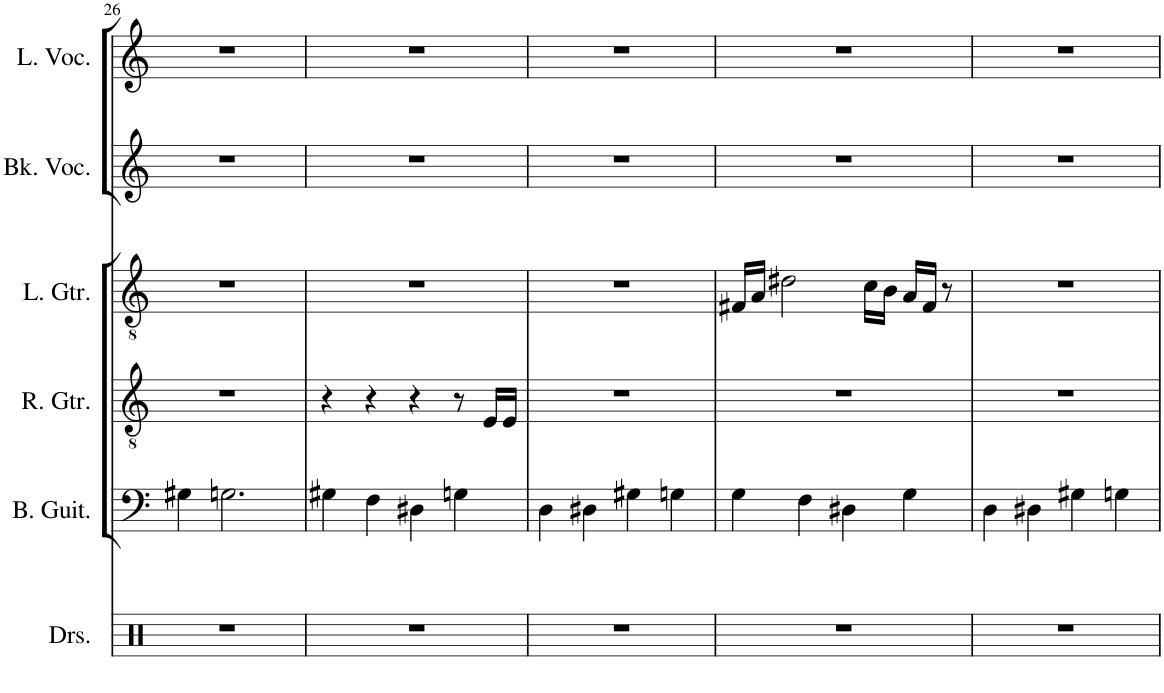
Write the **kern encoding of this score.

**kern	**kern	**kern	**kern	**kern	**kern
*part6	*part5	*part4	*part3	*part2	*part1
*staff6	*staff5	*staff4	*staff3	*staff2	*staff1
*I"Drumset	*I"Bass Guitar	*I"Rhythm Guitar	*I"Lead Guitar	*I"Backing Vocals	*I"Lead Vocals
*I'Drs.	*I'B. Guit.	*I'R. Gtr.	*I'L. Gtr.	*I'Bk. Voc.	*I'L. Voc.
!!LO:PB:g=z
*clefX	*clefF4	*clefGv2	*clefGv2	*clefG2	*clefG2
*	*Trd7c12	*	*	*	*
*k[]	*k[]	*k[]	*k[]	*k[]	*k[]
*M4/4	*M4/4	*M4/4	*M4/4	*M4/4	*M4/4
=26	=26	=26	=26	=26	=26
1r	4G#X\	1r	1r	1r	1r
.	2.Gn\	.	.	.	.
=27	=27	=27	=27	=27	=27
1r	4G#X\	4r	1r	1r	1r
.	4F\	4r	.	.	.
.	4D#X\	4r	.	.	.
.	4Gn\	8r	.	.	.
.	.	16E/LL	.	.	.
.	.	16E/JJ	.	.	.
=28	=28	=28	=28	=28	=28
1r	4D\	1r	1r	1r	1r
.	4D#X\	.	.	.	.
.	4G#X\	.	.	.	.
.	4Gn\	.	.	.	.
=29	=29	=29	=29	=29	=29
1r	4G\	1r	16F#X/LL	1r	1r
.	.	.	16A/JJ	.	.
.	.	.	2d#X\	.	.
.	4F\	.	.	.	.
.	4D#X\	.	.	.	.
.	.	.	16c\LL	.	.
.	.	.	16B\JJ	.	.
.	4G\	.	16A/LL	.	.
.	.	.	16F#/JJ	.	.
.	.	.	8r	.	.
=30	=30	=30	=30	=30	=30
1r	4D\	1r	1r	1r	1r
.	4D#X\	.	.	.	.
.	4G#X\	.	.	.	.
.	4Gn\	.	.	.	.
=	=	=	=	=	=
*-	*-	*-	*-	*-	*-
